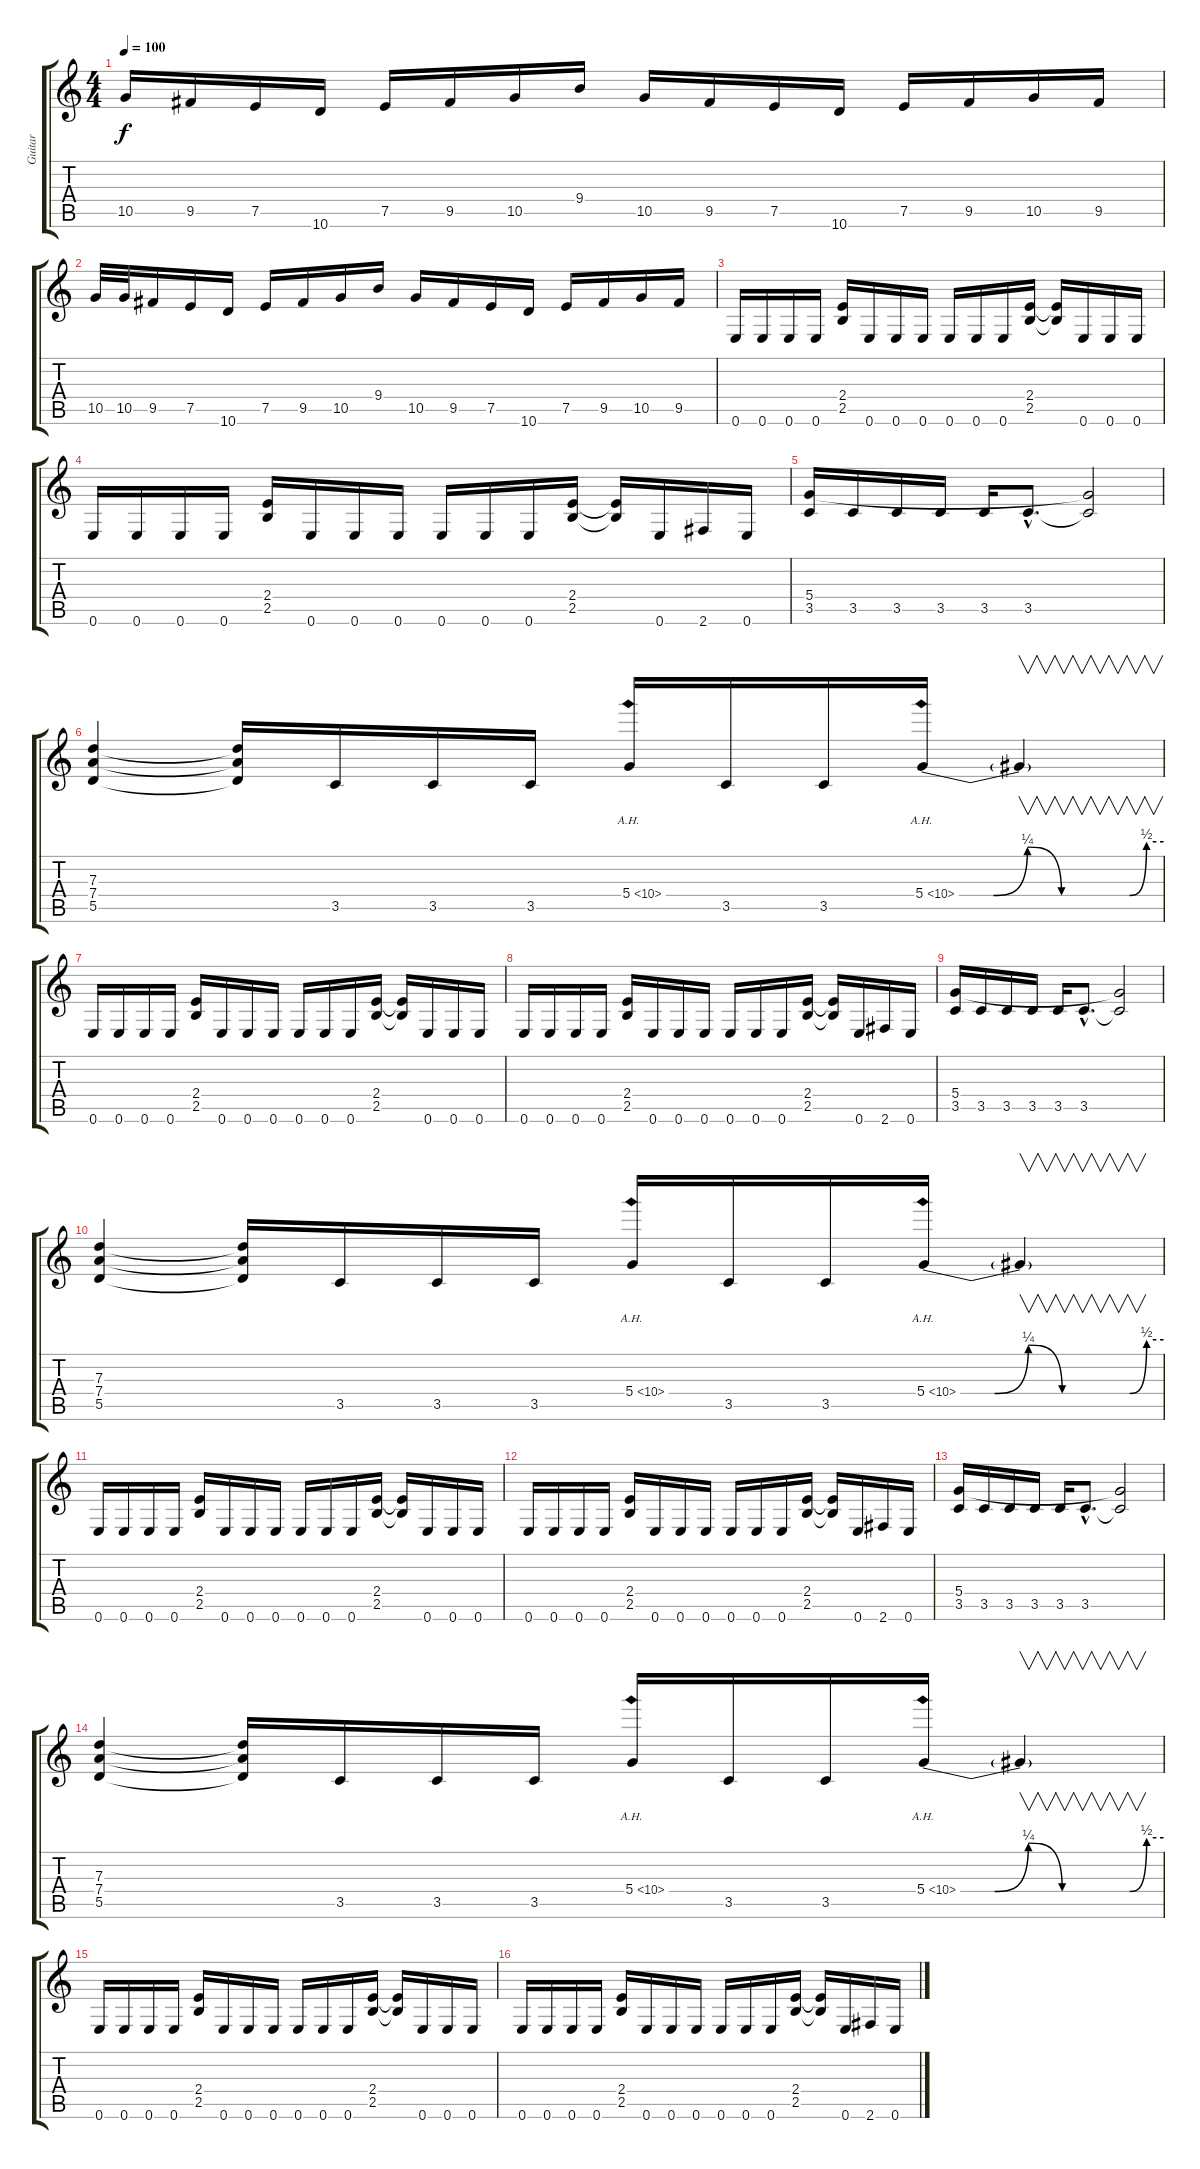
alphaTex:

\track ("Guitar" "Guitar") {instrument distortionguitar}
\staff {score tabs}
\tuning (E4 B3 G3 D3 A2 E2) {hide}
\ts (4 4)
\tempo 100
\clef g2
\ks c
10.5.16{dy f} 9.5.16 7.5.16 10.6.16 7.5.16 9.5.16 10.5.16 9.4.16 10.5.16 9.5.16 7.5.16 10.6.16 7.5.16 9.5.16 10.5.16 9.5.16 |
10.5.32 10.5.32 9.5.16 7.5.16 10.6.16 7.5.16 9.5.16 10.5.16 9.4.16 10.5.16 9.5.16 7.5.16 10.6.16 7.5.16 9.5.16 10.5.16 9.5.16 |
0.6.16 0.6.16 0.6.16 0.6.16 (2.4 2.5).16 0.6.16 0.6.16 0.6.16 0.6.16 0.6.16 0.6.16 (2.4 2.5).16 (2.4{t} 2.5{t}).16 0.6.16 0.6.16 0.6.16 |
0.6.16 0.6.16 0.6.16 0.6.16 (2.4 2.5).16 0.6.16 0.6.16 0.6.16 0.6.16 0.6.16 0.6.16 (2.4 2.5).16 (2.4{t} 2.5{t}).16 0.6.16 2.6.16 0.6.16 |
(5.4 3.5).16 3.5.16 3.5.16 3.5.16 3.5.16 3.5{hac}.8{d} (5.4{t} 3.5{t}).2 |
(7.3 7.4 5.5).4 (7.3{t} 7.4{t} 5.5{t}).16 3.5.16 3.5.16 3.5.16 5.4{ah 5}.16 3.5.16 3.5.16 5.4{be (custom 0 0 10 0 20 1 30 0 50 0 55 2 60 2) ah 5}.16 5.4{t}.4{v} |
0.6.16 0.6.16 0.6.16 0.6.16 (2.4 2.5).16 0.6.16 0.6.16 0.6.16 0.6.16 0.6.16 0.6.16 (2.4 2.5).16 (2.4{t} 2.5{t}).16 0.6.16 0.6.16 0.6.16 |
0.6.16 0.6.16 0.6.16 0.6.16 (2.4 2.5).16 0.6.16 0.6.16 0.6.16 0.6.16 0.6.16 0.6.16 (2.4 2.5).16 (2.4{t} 2.5{t}).16 0.6.16 2.6.16 0.6.16 |
(5.4 3.5).16 3.5.16 3.5.16 3.5.16 3.5.16 3.5{hac}.8{d} (5.4{t} 3.5{t}).2 |
(7.3 7.4 5.5).4 (7.3{t} 7.4{t} 5.5{t}).16 3.5.16 3.5.16 3.5.16 5.4{ah 5}.16 3.5.16 3.5.16 5.4{be (custom 0 0 10 0 20 1 30 0 50 0 55 2 60 2) ah 5}.16 5.4{t}.4{v} |
0.6.16 0.6.16 0.6.16 0.6.16 (2.4 2.5).16 0.6.16 0.6.16 0.6.16 0.6.16 0.6.16 0.6.16 (2.4 2.5).16 (2.4{t} 2.5{t}).16 0.6.16 0.6.16 0.6.16 |
0.6.16 0.6.16 0.6.16 0.6.16 (2.4 2.5).16 0.6.16 0.6.16 0.6.16 0.6.16 0.6.16 0.6.16 (2.4 2.5).16 (2.4{t} 2.5{t}).16 0.6.16 2.6.16 0.6.16 |
(5.4 3.5).16 3.5.16 3.5.16 3.5.16 3.5.16 3.5{hac}.8{d} (5.4{t} 3.5{t}).2 |
(7.3 7.4 5.5).4 (7.3{t} 7.4{t} 5.5{t}).16 3.5.16 3.5.16 3.5.16 5.4{ah 5}.16 3.5.16 3.5.16 5.4{be (custom 0 0 10 0 20 1 30 0 50 0 55 2 60 2) ah 5}.16 5.4{t}.4{v} |
0.6.16 0.6.16 0.6.16 0.6.16 (2.4 2.5).16 0.6.16 0.6.16 0.6.16 0.6.16 0.6.16 0.6.16 (2.4 2.5).16 (2.4{t} 2.5{t}).16 0.6.16 0.6.16 0.6.16 |
0.6.16 0.6.16 0.6.16 0.6.16 (2.4 2.5).16 0.6.16 0.6.16 0.6.16 0.6.16 0.6.16 0.6.16 (2.4 2.5).16 (2.4{t} 2.5{t}).16 0.6.16 2.6.16 0.6.16
